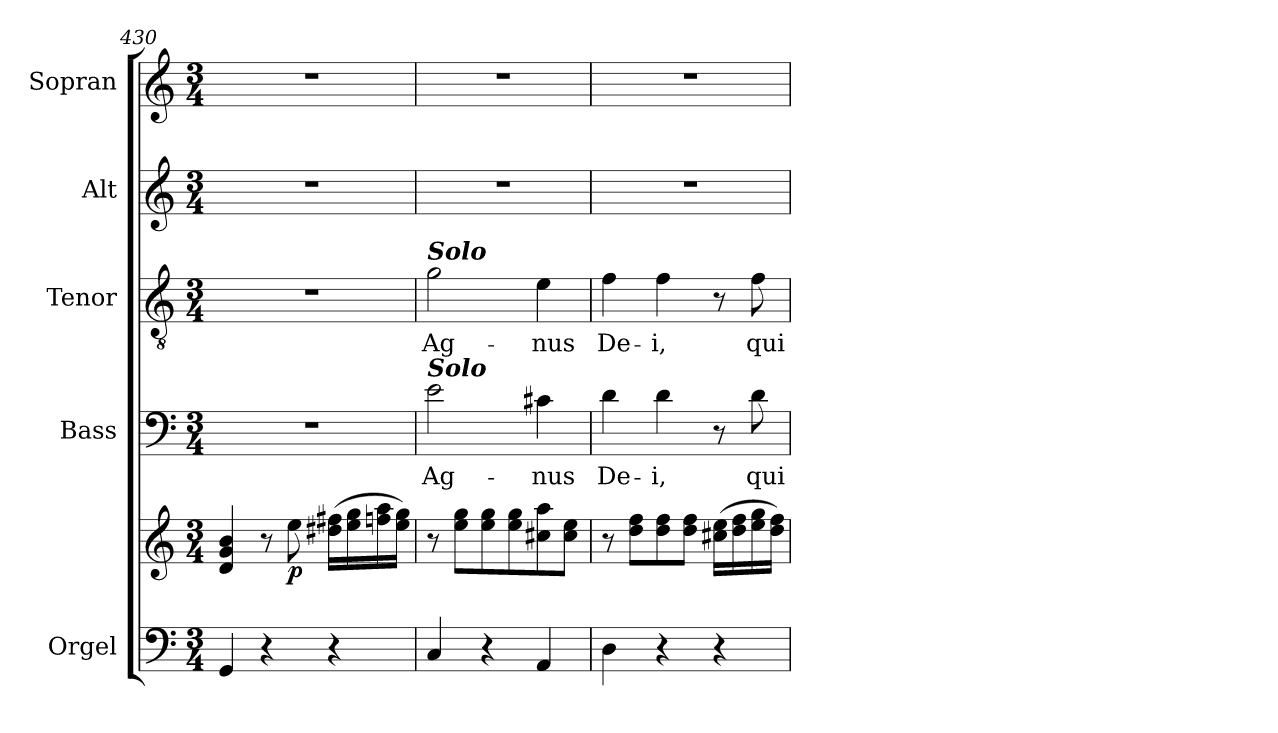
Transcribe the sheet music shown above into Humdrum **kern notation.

**kern	**kern	**dynam	**kern	**text	**kern	**text	**kern	**kern
*part5	*part5	*part5	*part4	*part4	*part3	*part3	*part2	*part1
*staff6	*staff5	*staff5/6	*staff4	*staff4	*staff3	*staff3	*staff2	*staff1
*I"Orgel	*	*	*I"Bass	*	*I"Tenor	*	*I"Alt	*I"Sopran
*I'Org.	*	*	*I'B.	*	*I'T.	*	*I'A.	*I'S.
*clefF4	*clefG2	*	*clefF4	*	*clefGv2	*	*clefG2	*clefG2
*k[]	*k[]	*	*k[]	*	*k[]	*	*k[]	*k[]
*C:	*C:	*	*C:	*	*C:	*	*C:	*C:
*M3/4	*M3/4	*	*M3/4	*	*M3/4	*	*M3/4	*M3/4
=430	=430	=430	=430	=430	=430	=430	=430	=430
4GG/	4d/ 4g/ 4b/	.	2.r	.	2.r	.	2.r	2.r
4r	8r	.	.	.	.	.	.	.
!	!	!LO:DY:b	!	!	!	!	!	!
.	8ee\	p	.	.	.	.	.	.
4r	(>16dd#X\ 16ff#X\LL	.	.	.	.	.	.	.
.	16ee\ 16gg\	.	.	.	.	.	.	.
.	16ffn\ 16aa\	.	.	.	.	.	.	.
.	16ee\ 16gg\JJ)	.	.	.	.	.	.	.
=431	=431	=431	=431	=431	=431	=431	=431	=431
!	!	!	!	!	!LO:TX:a:Bi:t=Solo	!	!	!
!	!	!	!LO:TX:a:Bi:t=Solo	!	!	!	!	!
!	!	!	!	!LO:LY:b	!	!LO:LY:b	!	!
4C/	8r	.	2e\	Ag-	2g\	Ag-	2.r	2.r
.	8ee\ 8gg\L	.	.	.	.	.	.	.
4r	8ee\ 8gg\	.	.	.	.	.	.	.
.	8ee\ 8gg\	.	.	.	.	.	.	.
!	!	!	!	!LO:LY:b	!	!LO:LY:b	!	!
4AA/	8cc#X\ 8aa\	.	4c#X\	-nus	4e\	-nus	.	.
.	8cc#\ 8ee\J	.	.	.	.	.	.	.
=432	=432	=432	=432	=432	=432	=432	=432	=432
!	!	!	!	!LO:LY:b	!	!LO:LY:b	!	!
4D\	8r	.	4d\	De-	4f\	De-	2.r	2.r
.	8dd\ 8ff\L	.	.	.	.	.	.	.
!	!	!	!	!LO:LY:b	!	!LO:LY:b	!	!
4r	8dd\ 8ff\	.	4d\	-i,	4f\	-i,	.	.
.	8dd\ 8ff\J	.	.	.	.	.	.	.
4r	(>16cc#X\ 16ee\LL	.	8r	.	8r	.	.	.
.	16dd\ 16ff\	.	.	.	.	.	.	.
!	!	!	!	!LO:LY:b	!	!LO:LY:b	!	!
.	16ee\ 16gg\	.	8d\	qui	8f\	qui	.	.
.	16dd\ 16ff\JJ)	.	.	.	.	.	.	.
=	=	=	=	=	=	=	=	=
*-	*-	*-	*-	*-	*-	*-	*-	*-
